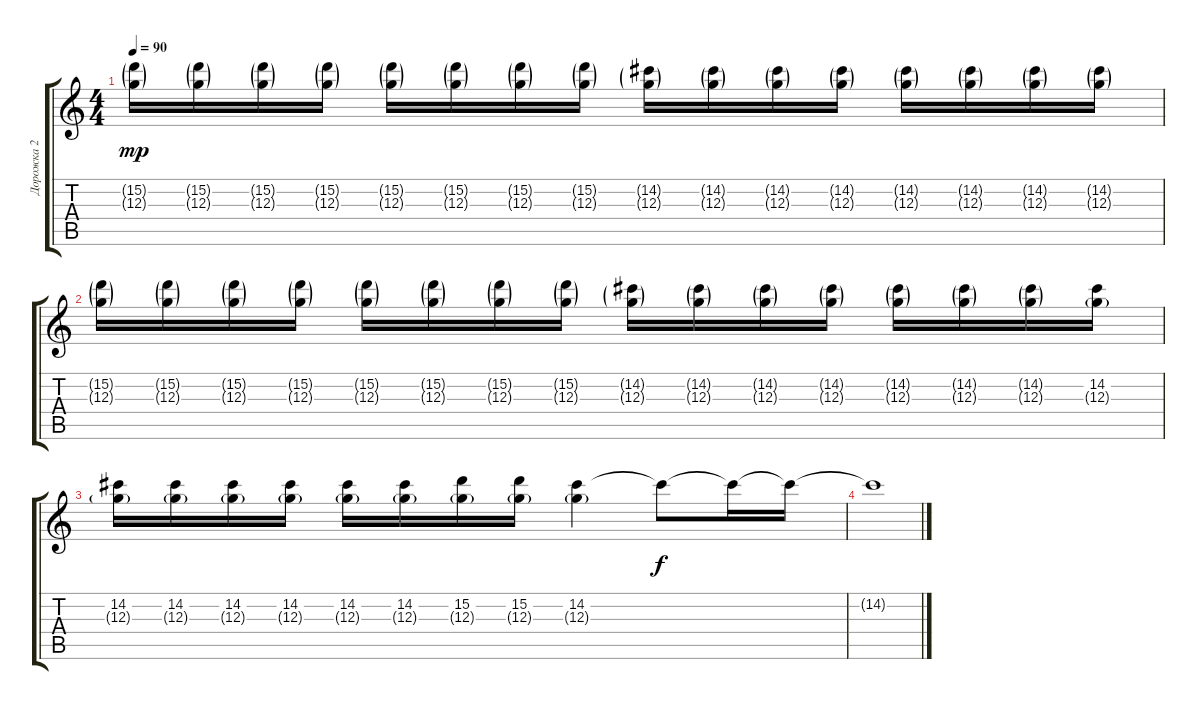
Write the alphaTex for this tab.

\track ("Дорожка 2" "Дорожка 2") {instrument distortionguitar}
\staff {score tabs}
\tuning (E4 B3 G3 D3 A2 E2) {hide}
\ts (4 4)
\tempo 90
\clef g2
\ks c
(15.2{g} 12.3{g}).16{dy mp} (15.2{g} 12.3{g}).16 (15.2{g} 12.3{g}).16 (15.2{g} 12.3{g}).16 (15.2{g} 12.3{g}).16 (15.2{g} 12.3{g}).16 (15.2{g} 12.3{g}).16 (15.2{g} 12.3{g}).16 (14.2{g} 12.3{g}).16 (14.2{g} 12.3{g}).16 (14.2{g} 12.3{g}).16 (14.2{g} 12.3{g}).16 (14.2{g} 12.3{g}).16 (14.2{g} 12.3{g}).16 (14.2{g} 12.3{g}).16 (14.2{g} 12.3{g}).16 |
(15.2{g} 12.3{g}).16 (15.2{g} 12.3{g}).16 (15.2{g} 12.3{g}).16 (15.2{g} 12.3{g}).16 (15.2{g} 12.3{g}).16 (15.2{g} 12.3{g}).16 (15.2{g} 12.3{g}).16 (15.2{g} 12.3{g}).16 (14.2{g} 12.3{g}).16 (14.2{g} 12.3{g}).16 (14.2{g} 12.3{g}).16 (14.2{g} 12.3{g}).16 (14.2{g} 12.3{g}).16 (14.2{g} 12.3{g}).16 (14.2{g} 12.3{g}).16 (14.2 12.3{g}).16 |
(14.2 12.3{g}).16 (14.2 12.3{g}).16 (14.2 12.3{g}).16 (14.2 12.3{g}).16 (14.2 12.3{g}).16 (14.2 12.3{g}).16 (15.2 12.3{g}).16 (15.2 12.3{g}).16 (14.2 12.3{g}).4 14.2{t}.8{dy f} 14.2{t}.16 14.2{t}.16 |
14.2{t}.1
